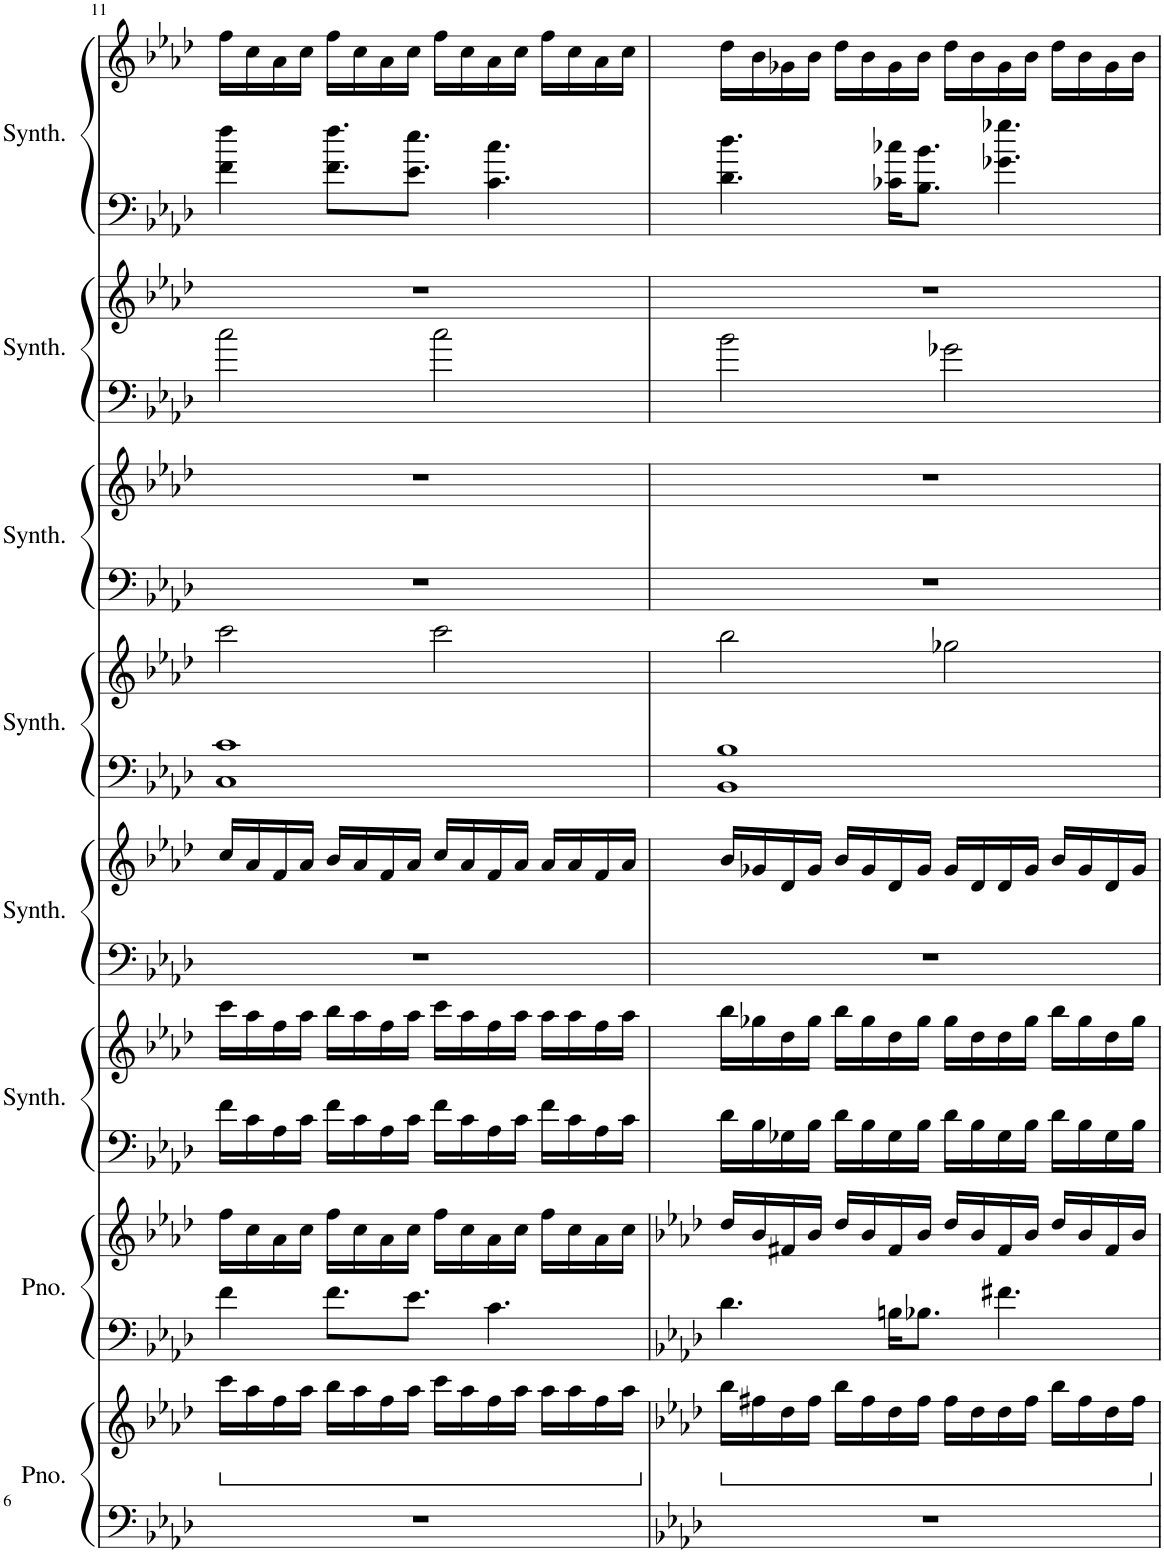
**kern	**kern	**kern	**kern	**kern	**kern	**kern	**kern	**kern	**kern	**kern	**kern	**kern	**kern	**kern	**kern
*part8	*part8	*part7	*part7	*part6	*part6	*part5	*part5	*part4	*part4	*part3	*part3	*part2	*part2	*part1	*part1
*staff16	*staff15	*staff14	*staff13	*staff12	*staff11	*staff10	*staff9	*staff8	*staff7	*staff6	*staff5	*staff4	*staff3	*staff2	*staff1
*I"Piano	*	*I"Piano	*	*I"Saw Synthesizer	*	*I"Square Synthesizer	*	*I"Metallic Synthesizer	*	*I"Poly Synthesizer	*	*I"New Age Synthesizer	*	*I"Saw Synthesizer	*
*I'Pno.	*	*I'Pno.	*	*I'Synth.	*	*I'Synth.	*	*I'Synth.	*	*I'Synth.	*	*I'Synth.	*	*I'Synth.	*
!!LO:PB:g=z
*clefF4	*clefG2	*clefF4	*clefG2	*clefF4	*clefG2	*clefF4	*clefG2	*clefF4	*clefG2	*clefF4	*clefG2	*clefF4	*clefG2	*clefF4	*clefG2
*k[b-e-a-d-]	*k[b-e-a-d-]	*k[b-e-a-d-]	*k[b-e-a-d-]	*k[b-e-a-d-]	*k[b-e-a-d-]	*k[b-e-a-d-]	*k[b-e-a-d-]	*k[b-e-a-d-]	*k[b-e-a-d-]	*k[b-e-a-d-]	*k[b-e-a-d-]	*k[b-e-a-d-]	*k[b-e-a-d-]	*k[b-e-a-d-]	*k[b-e-a-d-]
*M4/4	*M4/4	*M4/4	*M4/4	*M4/4	*M4/4	*M4/4	*M4/4	*M4/4	*M4/4	*M4/4	*M4/4	*M4/4	*M4/4	*M4/4	*M4/4
*	*ped	*	*	*	*	*	*	*	*	*	*	*	*	*	*
=11	=11	=11	=11	=11	=11	=11	=11	=11	=11	=11	=11	=11	=11	=11	=11
1r	16ccc\LL	4f\	16ff\LL	16f\LL	16ccc\LL	1r	16cc/LL	1C 1c	2ccc\	1r	1r	2cc\	1r	4f\ 4ff\	16ff\LL
.	16aa-\	.	16cc\	16c\	16aa-\	.	16a-/	.	.	.	.	.	.	.	16cc\
.	16ff\	.	16a-\	16A-\	16ff\	.	16f/	.	.	.	.	.	.	.	16a-\
.	16aa-\JJ	.	16cc\JJ	16c\JJ	16aa-\JJ	.	16a-/JJ	.	.	.	.	.	.	.	16cc\JJ
.	16bb-\LL	8.f\L	16ff\LL	16f\LL	16bb-\LL	.	16b-/LL	.	.	.	.	.	.	8.f\ 8.ff\L	16ff\LL
.	16aa-\	.	16cc\	16c\	16aa-\	.	16a-/	.	.	.	.	.	.	.	16cc\
.	16ff\	.	16a-\	16A-\	16ff\	.	16f/	.	.	.	.	.	.	.	16a-\
.	16aa-\JJ	8.e-\J	16cc\JJ	16c\JJ	16aa-\JJ	.	16a-/JJ	.	.	.	.	.	.	8.e-\ 8.ee-\J	16cc\JJ
.	16ccc\LL	.	16ff\LL	16f\LL	16ccc\LL	.	16cc/LL	.	2ccc\	.	.	2cc\	.	.	16ff\LL
.	16aa-\	.	16cc\	16c\	16aa-\	.	16a-/	.	.	.	.	.	.	.	16cc\
.	16ff\	4.c\	16a-\	16A-\	16ff\	.	16f/	.	.	.	.	.	.	4.c\ 4.cc\	16a-\
.	16aa-\JJ	.	16cc\JJ	16c\JJ	16aa-\JJ	.	16a-/JJ	.	.	.	.	.	.	.	16cc\JJ
.	16aa-\LL	.	16ff\LL	16f\LL	16aa-\LL	.	16a-/LL	.	.	.	.	.	.	.	16ff\LL
.	16aa-\	.	16cc\	16c\	16aa-\	.	16a-/	.	.	.	.	.	.	.	16cc\
.	16ff\	.	16a-\	16A-\	16ff\	.	16f/	.	.	.	.	.	.	.	16a-\
.	16aa-\JJ	.	16cc\JJ	16c\JJ	16aa-\JJ	.	16a-/JJ	.	.	.	.	.	.	.	16cc\JJ
=12	=12	=12	=12	=12	=12	=12	=12	=12	=12	=12	=12	=12	=12	=12	=12
*k[b-e-a-d-]	*k[b-e-a-d-]	*k[b-e-a-d-]	*k[b-e-a-d-]	*	*	*	*	*	*	*	*	*	*	*	*
*	*Xped	*	*	*	*	*	*	*	*	*	*	*	*	*	*
*	*ped	*	*	*	*	*	*	*	*	*	*	*	*	*	*
1r	16bb-\LL	4.d-\	16dd-/LL	16d-\LL	16bb-\LL	1r	16b-/LL	1BB- 1B-	2bb-\	1r	1r	2b-\	1r	4.d-\ 4.dd-\	16dd-\LL
.	16ff#X\	.	16b-/	16B-\	16gg-X\	.	16g-X/	.	.	.	.	.	.	.	16b-\
.	16dd-\	.	16f#X/	16G-X\	16dd-\	.	16d-/	.	.	.	.	.	.	.	16g-X\
.	16ff#\JJ	.	16b-/JJ	16B-\JJ	16gg-\JJ	.	16g-/JJ	.	.	.	.	.	.	.	16b-\JJ
.	16bb-\LL	.	16dd-/LL	16d-\LL	16bb-\LL	.	16b-/LL	.	.	.	.	.	.	.	16dd-\LL
.	16ff#\	.	16b-/	16B-\	16gg-\	.	16g-/	.	.	.	.	.	.	.	16b-\
.	16dd-\	16Bn\KL	16f#/	16G-\	16dd-\	.	16d-/	.	.	.	.	.	.	16c-X\ 16cc-X\KL	16g-\
.	16ff#\JJ	8.B-X\J	16b-/JJ	16B-\JJ	16gg-\JJ	.	16g-/JJ	.	.	.	.	.	.	8.B-\ 8.b-\J	16b-\JJ
.	16ff#\LL	.	16dd-/LL	16d-\LL	16gg-\LL	.	16g-/LL	.	2gg-X\	.	.	2g-X\	.	.	16dd-\LL
.	16dd-\	.	16b-/	16B-\	16dd-\	.	16d-/	.	.	.	.	.	.	.	16b-\
.	16dd-\	4.f#X\	16f#/	16G-\	16dd-\	.	16d-/	.	.	.	.	.	.	4.g-X\ 4.gg-X\	16g-\
.	16ff#\JJ	.	16b-/JJ	16B-\JJ	16gg-\JJ	.	16g-/JJ	.	.	.	.	.	.	.	16b-\JJ
.	16bb-\LL	.	16dd-/LL	16d-\LL	16bb-\LL	.	16b-/LL	.	.	.	.	.	.	.	16dd-\LL
.	16ff#\	.	16b-/	16B-\	16gg-\	.	16g-/	.	.	.	.	.	.	.	16b-\
.	16dd-\	.	16f#/	16G-\	16dd-\	.	16d-/	.	.	.	.	.	.	.	16g-\
.	16ff#\JJ	.	16b-/JJ	16B-\JJ	16gg-\JJ	.	16g-/JJ	.	.	.	.	.	.	.	16b-\JJ
*	*Xped	*	*	*	*	*	*	*	*	*	*	*	*	*	*
=	=	=	=	=	=	=	=	=	=	=	=	=	=	=	=
*-	*-	*-	*-	*-	*-	*-	*-	*-	*-	*-	*-	*-	*-	*-	*-
